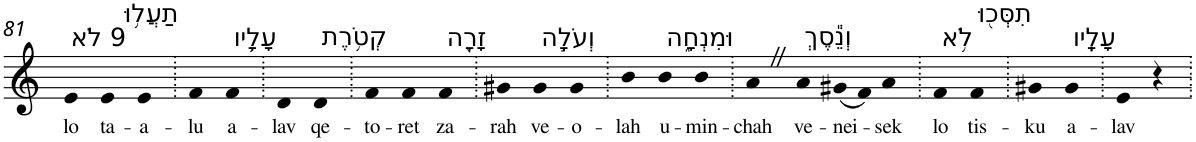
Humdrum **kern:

**kern	**text
*part1	*part1
*staff1	*staff1
*I"Piano	*
*I'Pno	*
!!LO:PB:g=z
*clefG2	*
*k[]	*
=81	=81
!LO:TX:a:t=9 לֹא	!
!	!LO:LY:b
4e	lo
!LO:TX:a:t=תַעֲל֥וּ	!
!	!LO:LY:b
4e	ta-
!	!LO:LY:b
4e	-a-
=82.	=82.
!	!LO:LY:b
4f	-lu
!LO:TX:a:t=עָלָ֛יו	!
!	!LO:LY:b
4f	a-
=83.	=83.
!	!LO:LY:b
4d	-lav
!LO:TX:a:t=קְטֹ֥רֶת	!
!	!LO:LY:b
4d	qe-
=84.	=84.
!	!LO:LY:b
4f	-to-
!	!LO:LY:b
4f	-ret
!LO:TX:a:t=זָרָ֖ה	!
!	!LO:LY:b
4f	za-
=85.	=85.
!	!LO:LY:b
4g#X	-rah
!LO:TX:a:t=וְעֹלָ֣ה	!
!	!LO:LY:b
4g#	ve-
!	!LO:LY:b
4g#	-o-
=86.	=86.
!	!LO:LY:b
4b	-lah
!LO:TX:a:t=וּמִנְחָ֑ה	!
!	!LO:LY:b
4b	u-
!	!LO:LY:b
4b	-min-
=87.	=87.
!	!LO:LY:b
4aZ	-chah
!LO:TX:a:t=וְנֵ֕סֶךְ	!
!	!LO:LY:b
4a	ve-
!	!LO:LY:b
(8g#X	-nei-
8f)	.
!	!LO:LY:b
4a	-sek
=88.	=88.
!LO:TX:a:t=לֹ֥א	!
!	!LO:LY:b
4f	lo
!LO:TX:a:t=תִסְּכ֖וּ	!
!	!LO:LY:b
4f	tis-
=89.	=89.
!	!LO:LY:b
4g#X	-ku
!LO:TX:a:t=עָלָֽיו	!
!	!LO:LY:b
4g#	a-
=90.	=90.
!	!LO:LY:b
4e	-lav
4r	.
=.	=.
*-	*-
